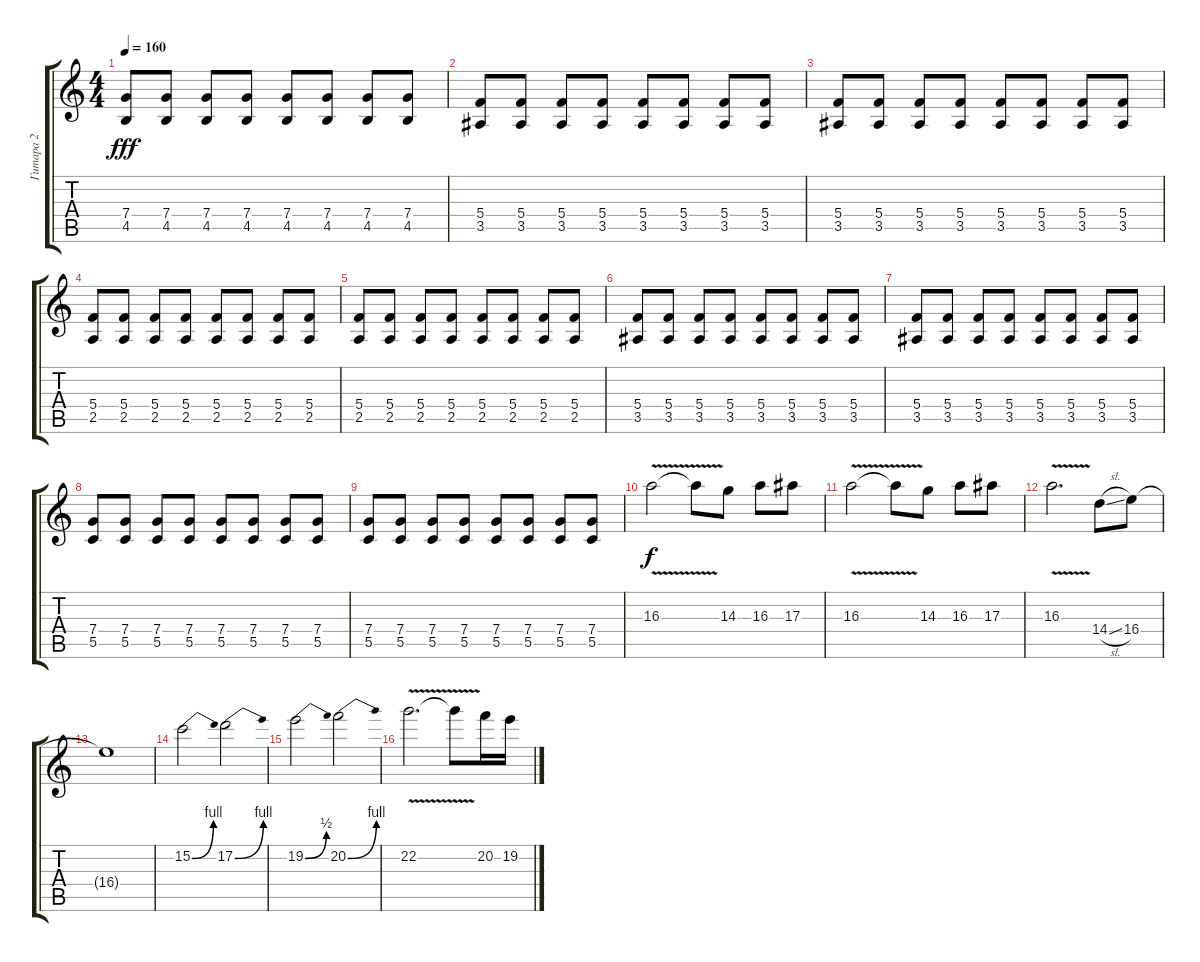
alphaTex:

\track ("Гитара 2" "Гитара 2") {instrument overdrivenguitar}
\staff {score tabs}
\tuning (D4 A3 F3 C3 G2 D2) {hide}
\ts (4 4)
\tempo 160
\clef g2
\ks c
(7.4 4.5).8{dy fff} (7.4 4.5).8 (7.4 4.5).8 (7.4 4.5).8 (7.4 4.5).8 (7.4 4.5).8 (7.4 4.5).8 (7.4 4.5).8 |
(5.4 3.5).8 (5.4 3.5).8 (5.4 3.5).8 (5.4 3.5).8 (5.4 3.5).8 (5.4 3.5).8 (5.4 3.5).8 (5.4 3.5).8 |
(5.4 3.5).8 (5.4 3.5).8 (5.4 3.5).8 (5.4 3.5).8 (5.4 3.5).8 (5.4 3.5).8 (5.4 3.5).8 (5.4 3.5).8 |
(5.4 2.5).8 (5.4 2.5).8 (5.4 2.5).8 (5.4 2.5).8 (5.4 2.5).8 (5.4 2.5).8 (5.4 2.5).8 (5.4 2.5).8 |
(5.4 2.5).8 (5.4 2.5).8 (5.4 2.5).8 (5.4 2.5).8 (5.4 2.5).8 (5.4 2.5).8 (5.4 2.5).8 (5.4 2.5).8 |
(5.4 3.5).8 (5.4 3.5).8 (5.4 3.5).8 (5.4 3.5).8 (5.4 3.5).8 (5.4 3.5).8 (5.4 3.5).8 (5.4 3.5).8 |
(5.4 3.5).8 (5.4 3.5).8 (5.4 3.5).8 (5.4 3.5).8 (5.4 3.5).8 (5.4 3.5).8 (5.4 3.5).8 (5.4 3.5).8 |
(7.4 5.5).8 (7.4 5.5).8 (7.4 5.5).8 (7.4 5.5).8 (7.4 5.5).8 (7.4 5.5).8 (7.4 5.5).8 (7.4 5.5).8 |
(7.4 5.5).8 (7.4 5.5).8 (7.4 5.5).8 (7.4 5.5).8 (7.4 5.5).8 (7.4 5.5).8 (7.4 5.5).8 (7.4 5.5).8 |
16.3{v}.2{dy f} 16.3{t}.8 14.3.8 16.3.8 17.3.8 |
16.3{v}.2 16.3{t}.8 14.3.8 16.3.8 17.3.8 |
16.3{v}.2{d} 14.4{sl}.8 16.4.8 |
16.4{t}.1 |
15.2{be (bend 0 0 60 4)}.2 17.2{be (bend 0 0 60 4)}.2 |
19.2{be (bend 0 0 60 2)}.2 20.2{be (bend 0 0 60 4)}.2 |
22.2{v}.2{d} 22.2{t}.8 20.2.16 19.2.16
